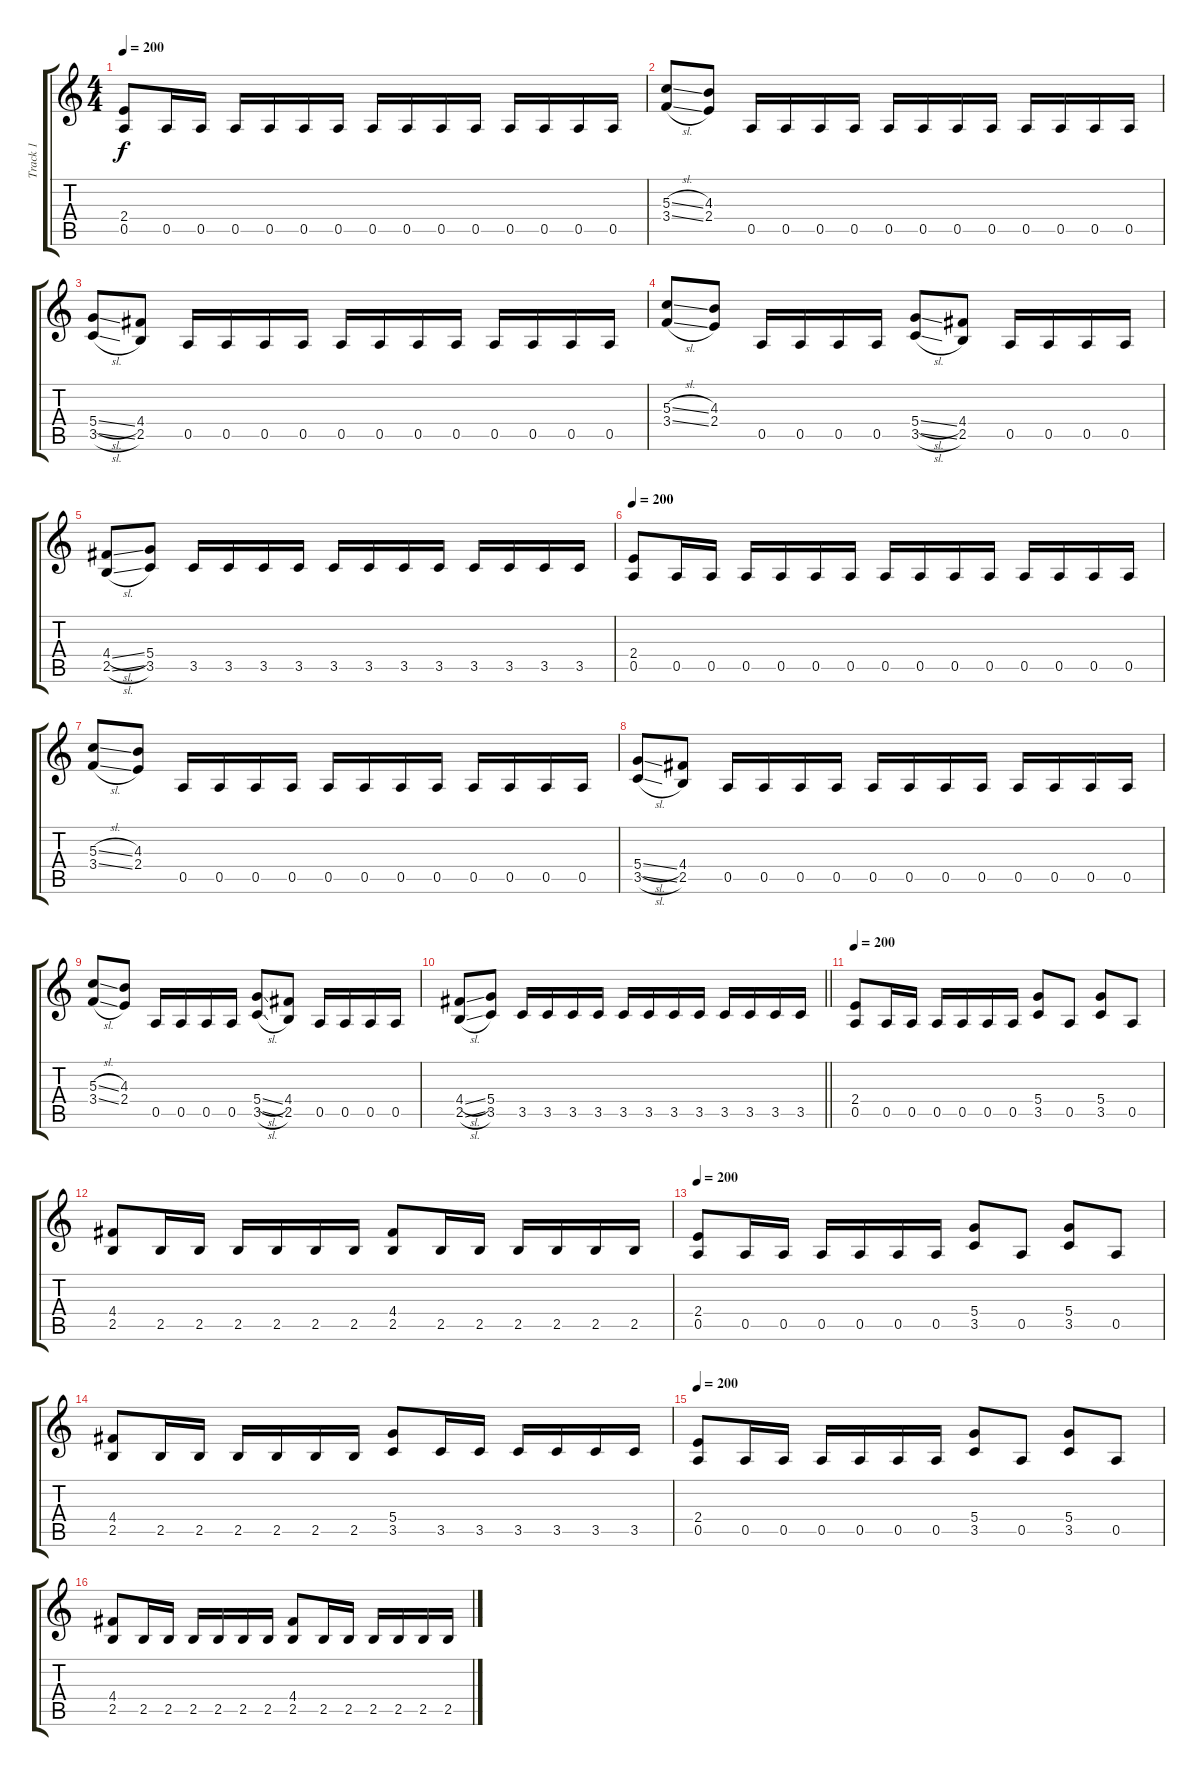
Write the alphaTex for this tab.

\track ("Track 1" "Track 1") {instrument distortionguitar}
\staff {score tabs}
\tuning (E4 B3 G3 D3 A2 E2) {hide}
\ts (4 4)
\section ("" "")
\tempo 200
\clef g2
\ks c
(2.4 0.5).8{dy f} 0.5.16 0.5.16 0.5.16 0.5.16 0.5.16 0.5.16 0.5.16 0.5.16 0.5.16 0.5.16 0.5.16 0.5.16 0.5.16 0.5.16 |
(5.3{sl} 3.4{sl}).8 (4.3 2.4).8 0.5.16 0.5.16 0.5.16 0.5.16 0.5.16 0.5.16 0.5.16 0.5.16 0.5.16 0.5.16 0.5.16 0.5.16 |
(5.4{sl} 3.5{sl}).8 (4.4 2.5).8 0.5.16 0.5.16 0.5.16 0.5.16 0.5.16 0.5.16 0.5.16 0.5.16 0.5.16 0.5.16 0.5.16 0.5.16 |
(5.3{sl} 3.4{sl}).8 (4.3 2.4).8 0.5.16 0.5.16 0.5.16 0.5.16 (5.4{sl} 3.5{sl}).8 (4.4 2.5).8 0.5.16 0.5.16 0.5.16 0.5.16 |
(4.4{sl} 2.5{sl}).8 (5.4 3.5).8 3.5.16 3.5.16 3.5.16 3.5.16 3.5.16 3.5.16 3.5.16 3.5.16 3.5.16 3.5.16 3.5.16 3.5.16 |
\tempo 200
(2.4 0.5).8 0.5.16 0.5.16 0.5.16 0.5.16 0.5.16 0.5.16 0.5.16 0.5.16 0.5.16 0.5.16 0.5.16 0.5.16 0.5.16 0.5.16 |
(5.3{sl} 3.4{sl}).8 (4.3 2.4).8 0.5.16 0.5.16 0.5.16 0.5.16 0.5.16 0.5.16 0.5.16 0.5.16 0.5.16 0.5.16 0.5.16 0.5.16 |
(5.4{sl} 3.5{sl}).8 (4.4 2.5).8 0.5.16 0.5.16 0.5.16 0.5.16 0.5.16 0.5.16 0.5.16 0.5.16 0.5.16 0.5.16 0.5.16 0.5.16 |
(5.3{sl} 3.4{sl}).8 (4.3 2.4).8 0.5.16 0.5.16 0.5.16 0.5.16 (5.4{sl} 3.5{sl}).8 (4.4 2.5).8 0.5.16 0.5.16 0.5.16 0.5.16 |
\barLineRight lightlight
(4.4{sl} 2.5{sl}).8 (5.4 3.5).8 3.5.16 3.5.16 3.5.16 3.5.16 3.5.16 3.5.16 3.5.16 3.5.16 3.5.16 3.5.16 3.5.16 3.5.16 |
\section ("" "")
\tempo 200
(2.4 0.5).8 0.5.16 0.5.16 0.5.16 0.5.16 0.5.16 0.5.16 (5.4 3.5).8 0.5.8 (5.4 3.5).8 0.5.8 |
(4.4 2.5).8 2.5.16 2.5.16 2.5.16 2.5.16 2.5.16 2.5.16 (4.4 2.5).8 2.5.16 2.5.16 2.5.16 2.5.16 2.5.16 2.5.16 |
\tempo 200
(2.4 0.5).8 0.5.16 0.5.16 0.5.16 0.5.16 0.5.16 0.5.16 (5.4 3.5).8 0.5.8 (5.4 3.5).8 0.5.8 |
(4.4 2.5).8 2.5.16 2.5.16 2.5.16 2.5.16 2.5.16 2.5.16 (5.4 3.5).8 3.5.16 3.5.16 3.5.16 3.5.16 3.5.16 3.5.16 |
\tempo 200
(2.4 0.5).8 0.5.16 0.5.16 0.5.16 0.5.16 0.5.16 0.5.16 (5.4 3.5).8 0.5.8 (5.4 3.5).8 0.5.8 |
(4.4 2.5).8 2.5.16 2.5.16 2.5.16 2.5.16 2.5.16 2.5.16 (4.4 2.5).8 2.5.16 2.5.16 2.5.16 2.5.16 2.5.16 2.5.16
